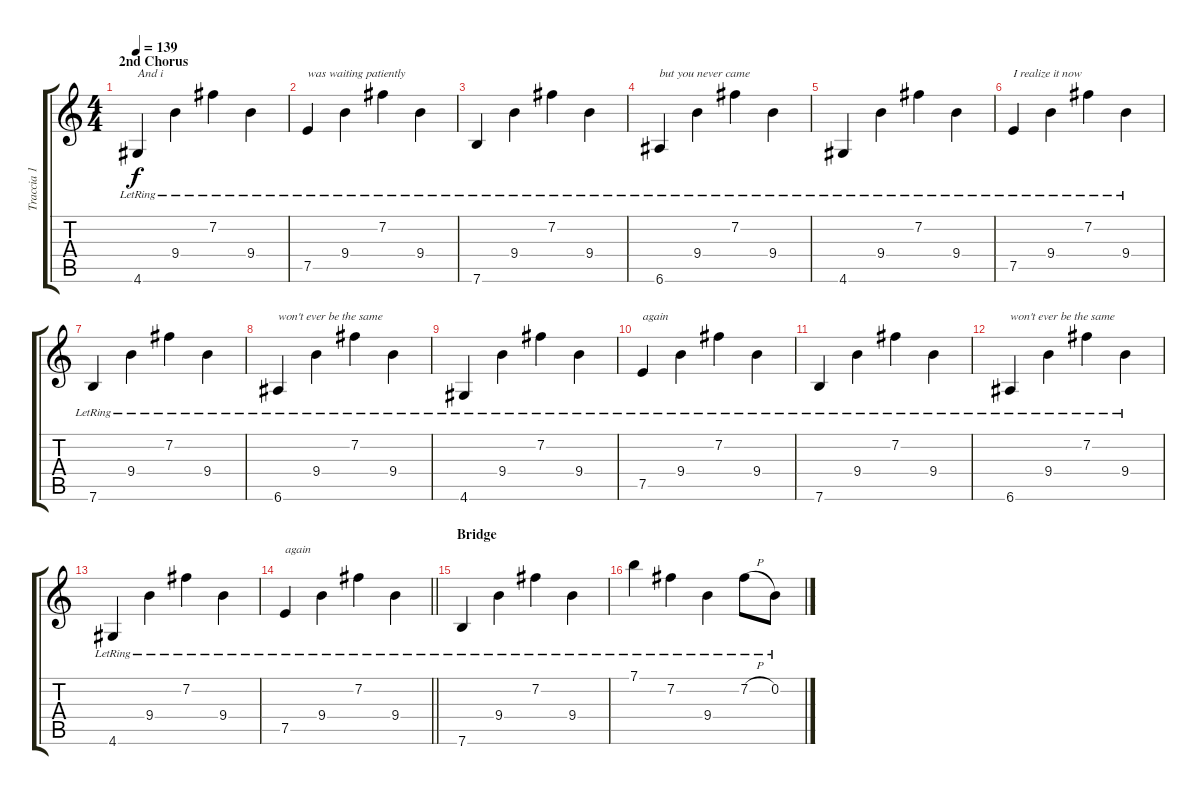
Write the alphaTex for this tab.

\track ("Traccia 1" "Traccia 1") {instrument acousticguitarsteel}
\staff {score tabs}
\tuning (E4 B3 G3 D3 A2 E2) {hide}
\ts (4 4)
\section ("" "2nd Chorus")
\tempo 139
\clef g2
\ks c
4.6{lr}.4{txt "And i" dy f} 9.4{lr}.4 7.2{lr}.4 9.4{lr}.4 |
7.5{lr}.4{txt "was waiting patiently"} 9.4{lr}.4 7.2{lr}.4 9.4{lr}.4 |
7.6{lr}.4 9.4{lr}.4 7.2{lr}.4 9.4{lr}.4 |
6.6{lr}.4{txt "but you never came"} 9.4{lr}.4 7.2{lr}.4 9.4{lr}.4 |
4.6{lr}.4 9.4{lr}.4 7.2{lr}.4 9.4{lr}.4 |
7.5{lr}.4{txt "I realize it now"} 9.4{lr}.4 7.2{lr}.4 9.4{lr}.4 |
7.6{lr}.4 9.4{lr}.4 7.2{lr}.4 9.4{lr}.4 |
6.6{lr}.4{txt "won't ever be the same"} 9.4{lr}.4 7.2{lr}.4 9.4{lr}.4 |
4.6{lr}.4 9.4{lr}.4 7.2{lr}.4 9.4{lr}.4 |
7.5{lr}.4{txt "again"} 9.4{lr}.4 7.2{lr}.4 9.4{lr}.4 |
7.6{lr}.4 9.4{lr}.4 7.2{lr}.4 9.4{lr}.4 |
6.6{lr}.4{txt "won't ever be the same"} 9.4{lr}.4 7.2{lr}.4 9.4{lr}.4 |
4.6{lr}.4 9.4{lr}.4 7.2{lr}.4 9.4{lr}.4 |
\barLineRight lightlight
7.5{lr}.4{txt "again"} 9.4{lr}.4 7.2{lr}.4 9.4{lr}.4 |
\section ("" "Bridge")
7.6{lr}.4 9.4{lr}.4 7.2{lr}.4 9.4{lr}.4 |
7.1{lr}.4 7.2{lr}.4 9.4{lr}.4 7.2{h lr}.8 0.2{lr}.8
